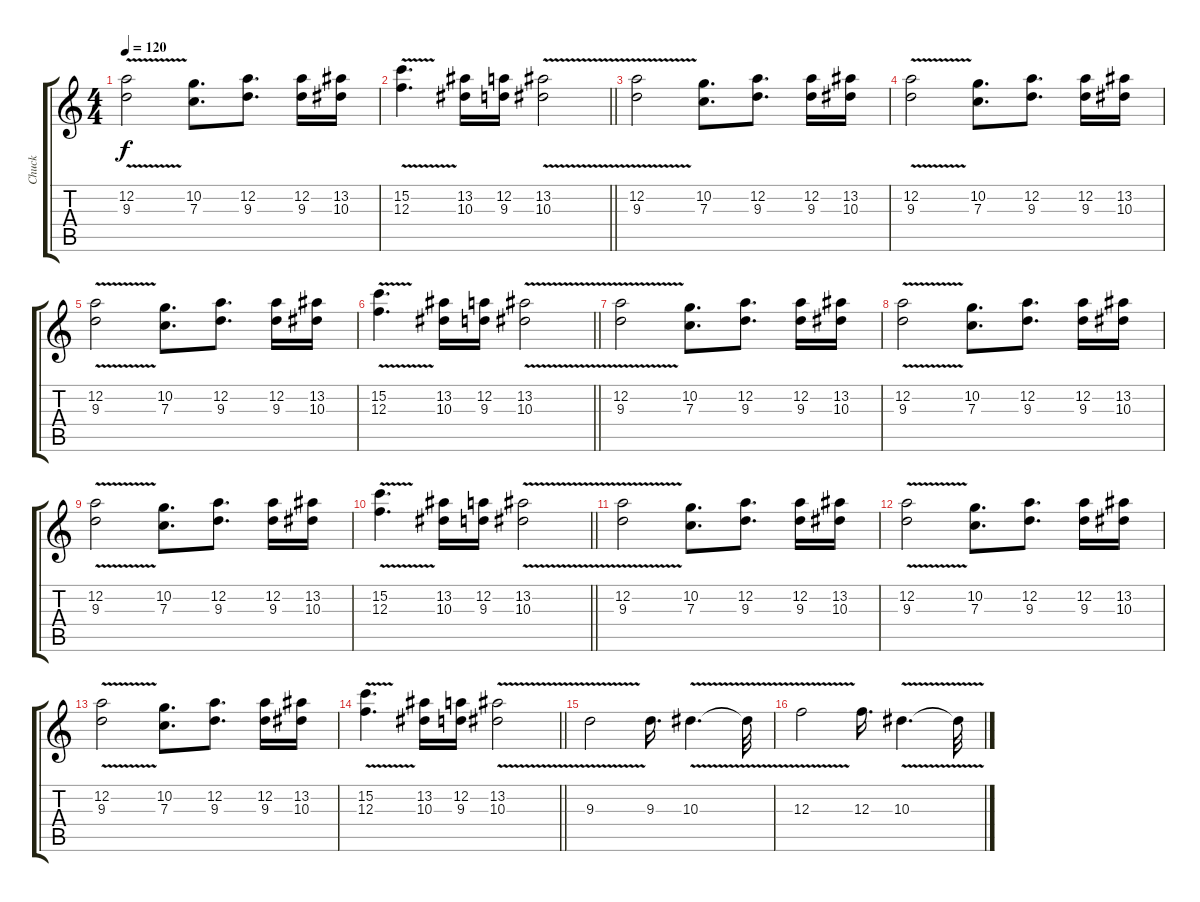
\track ("Chuck" "Chuck") {instrument distortionguitar}
\staff {score tabs}
\tuning (D4 A3 F3 C3 G2 D2) {hide}
\ts (4 4)
\tempo 120
\clef g2
\ks c
(12.2{v} 9.3{v}).2{dy f} (10.2 7.3).8{d} (12.2 9.3).8{d} (12.2 9.3).16 (13.2 10.3).16 |
\barLineRight lightlight
(15.2{v} 12.3{v}).4{d} (13.2 10.3).16 (12.2 9.3).16 (13.2{v} 10.3{v}).2 |
(12.2{v} 9.3{v}).2 (10.2 7.3).8{d} (12.2 9.3).8{d} (12.2 9.3).16 (13.2 10.3).16 |
(12.2{v} 9.3{v}).2 (10.2 7.3).8{d} (12.2 9.3).8{d} (12.2 9.3).16 (13.2 10.3).16 |
(12.2{v} 9.3{v}).2 (10.2 7.3).8{d} (12.2 9.3).8{d} (12.2 9.3).16 (13.2 10.3).16 |
\barLineRight lightlight
(15.2{v} 12.3{v}).4{d} (13.2 10.3).16 (12.2 9.3).16 (13.2{v} 10.3{v}).2 |
(12.2{v} 9.3{v}).2 (10.2 7.3).8{d} (12.2 9.3).8{d} (12.2 9.3).16 (13.2 10.3).16 |
(12.2{v} 9.3{v}).2{volume 15} (10.2 7.3).8{d} (12.2 9.3).8{d} (12.2 9.3).16 (13.2 10.3).16 |
(12.2{v} 9.3{v}).2{volume 14} (10.2 7.3).8{d} (12.2 9.3).8{d} (12.2 9.3).16 (13.2 10.3).16 |
\barLineRight lightlight
(15.2{v} 12.3{v}).4{d volume 13} (13.2 10.3).16 (12.2 9.3).16 (13.2{v} 10.3{v}).2 |
(12.2{v} 9.3{v}).2{volume 12} (10.2 7.3).8{d} (12.2 9.3).8{d} (12.2 9.3).16 (13.2 10.3).16 |
(12.2{v} 9.3{v}).2{volume 11} (10.2 7.3).8{d} (12.2 9.3).8{d} (12.2 9.3).16 (13.2 10.3).16 |
(12.2{v} 9.3{v}).2{volume 10} (10.2 7.3).8{d} (12.2 9.3).8{d} (12.2 9.3).16 (13.2 10.3).16 |
\barLineRight lightlight
(15.2{v} 12.3{v}).4{d volume 9} (13.2 10.3).16 (12.2 9.3).16 (13.2{v} 10.3{v}).2 |
9.3{v}.2{volume 8} 9.3.16{d} 10.3{v}.4{d} 10.3{t}.32 |
12.3{v}.2{volume 7} 12.3.16{d} 10.3{v}.4{d} 10.3{t}.32
